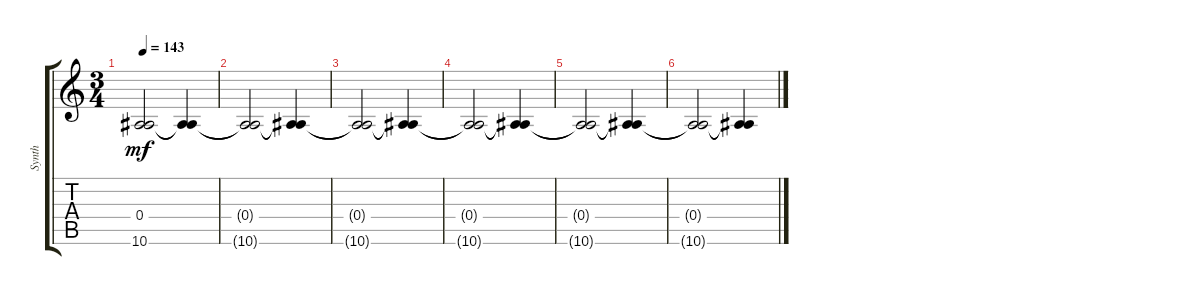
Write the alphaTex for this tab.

\track ("Synth" "Synth") {instrument electricguitarclean}
\staff {score tabs}
\tuning (C4 G3 Eb3 Bb2 F2 C2) {hide}
\ts (3 4)
\tempo 143
\clef g2
\ks c
(0.4{t} 10.6{t}).2{dy mf} (0.4{t} 10.6{t}).4 |
(0.4{t} 10.6{t}).2 (0.4{t} 10.6{t}).4 |
(0.4{t} 10.6{t}).2 (0.4{t} 10.6{t}).4 |
(0.4{t} 10.6{t}).2 (0.4{t} 10.6{t}).4 |
(0.4{t} 10.6{t}).2 (0.4{t} 10.6{t}).4 |
(0.4{t} 10.6{t}).2 (0.4{t} 10.6{t}).4
